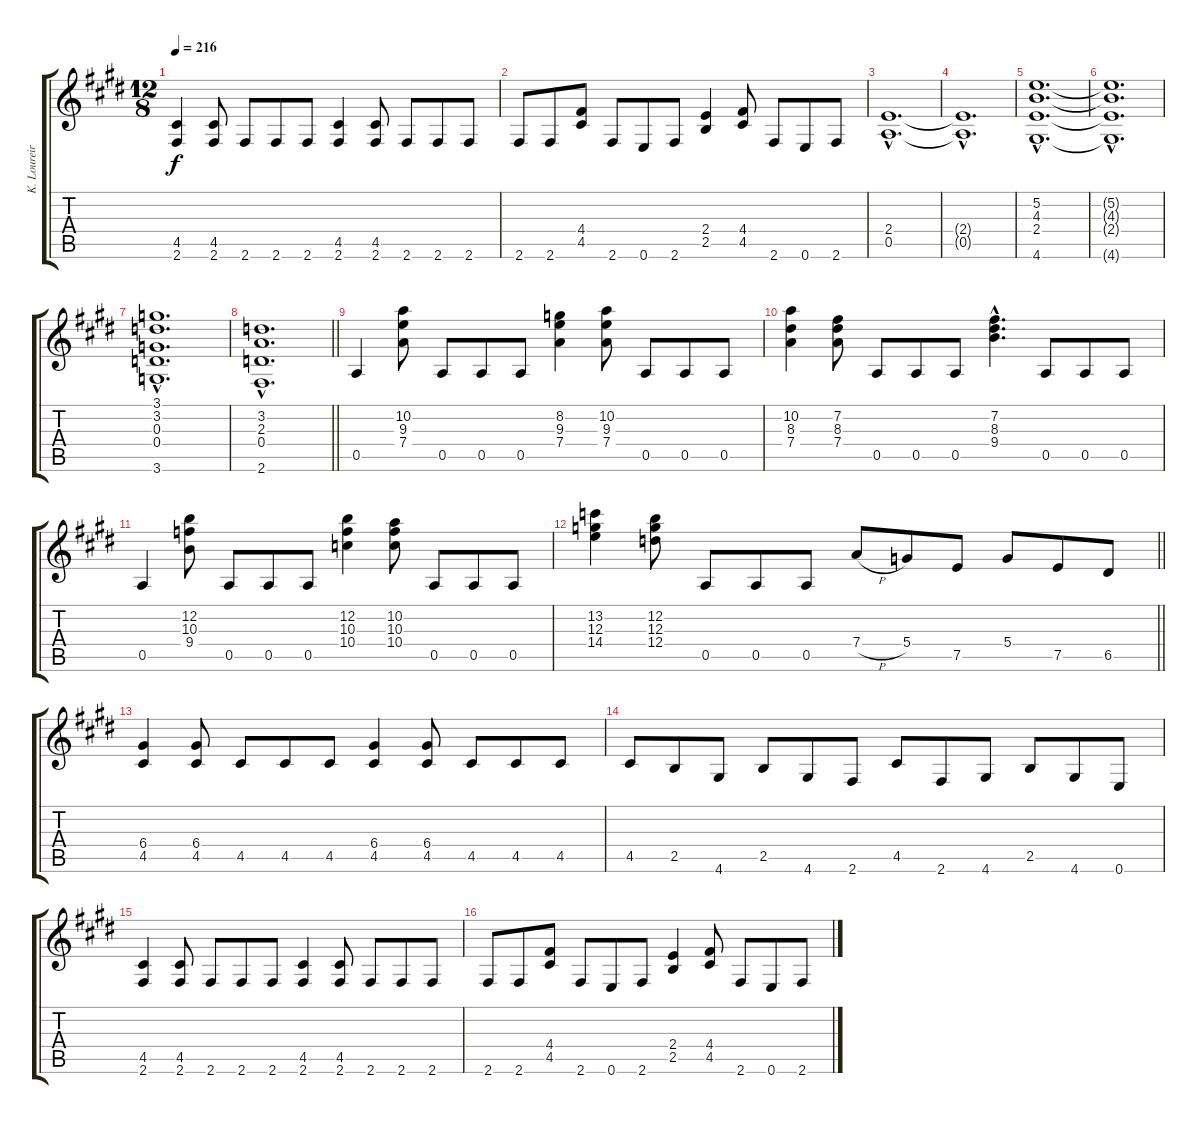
\track ("K. Loureiro" "K. Loureir") {instrument distortionguitar}
\staff {score tabs}
\tuning (E4 B3 G3 D3 A2 E2) {hide}
\ts (12 8)
\tempo 216
\clef g2
\ks e
(4.5 2.6).4{dy f} (4.5 2.6).8 2.6.8 2.6.8 2.6.8 (4.5 2.6).4 (4.5 2.6).8 2.6.8 2.6.8 2.6.8 |
2.6.8 2.6.8 (4.4 4.5).8 2.6.8 0.6.8 2.6.8 (2.4 2.5).4 (4.4 4.5).8 2.6.8 0.6.8 2.6.8 |
(2.4{hac} 0.5{hac}).1{d} |
(2.4{hac t} 0.5{hac t}).1{d} |
(5.2{hac} 4.3{hac} 2.4{hac} 4.6{hac}).1{d} |
(5.2{hac t} 4.3{hac t} 2.4{hac t} 4.6{hac t}).1{d} |
(3.1{hac} 3.2{hac} 0.3{hac} 0.4{hac} 3.6{hac}).1{d} |
\barLineRight lightlight
(3.2{hac} 2.3{hac} 0.4{hac} 2.6{hac}).1{d} |
0.5.4 (10.2 9.3 7.4).8 0.5.8 0.5.8 0.5.8 (8.2 9.3 7.4).4 (10.2 9.3 7.4).8 0.5.8 0.5.8 0.5.8 |
(10.2 8.3 7.4).4 (7.2 8.3 7.4).8 0.5.8 0.5.8 0.5.8 (7.2{hac} 8.3{hac} 9.4{hac}).4{d} 0.5.8 0.5.8 0.5.8 |
0.5.4 (12.2 10.3 9.4).8 0.5.8 0.5.8 0.5.8 (12.2 10.3 10.4).4 (10.2 10.3 10.4).8 0.5.8 0.5.8 0.5.8 |
\barLineRight lightlight
(13.2 12.3 14.4).4 (12.2 12.3 12.4).8 0.5.8 0.5.8 0.5.8 7.4{h}.8 5.4.8 7.5.8 5.4.8 7.5.8 6.5.8 |
(6.4 4.5).4 (6.4 4.5).8 4.5.8 4.5.8 4.5.8 (6.4 4.5).4 (6.4 4.5).8 4.5.8 4.5.8 4.5.8 |
4.5.8 2.5.8 4.6.8 2.5.8 4.6.8 2.6.8 4.5.8 2.6.8 4.6.8 2.5.8 4.6.8 0.6.8 |
(4.5 2.6).4 (4.5 2.6).8 2.6.8 2.6.8 2.6.8 (4.5 2.6).4 (4.5 2.6).8 2.6.8 2.6.8 2.6.8 |
2.6.8 2.6.8 (4.4 4.5).8 2.6.8 0.6.8 2.6.8 (2.4 2.5).4 (4.4 4.5).8 2.6.8 0.6.8 2.6.8
